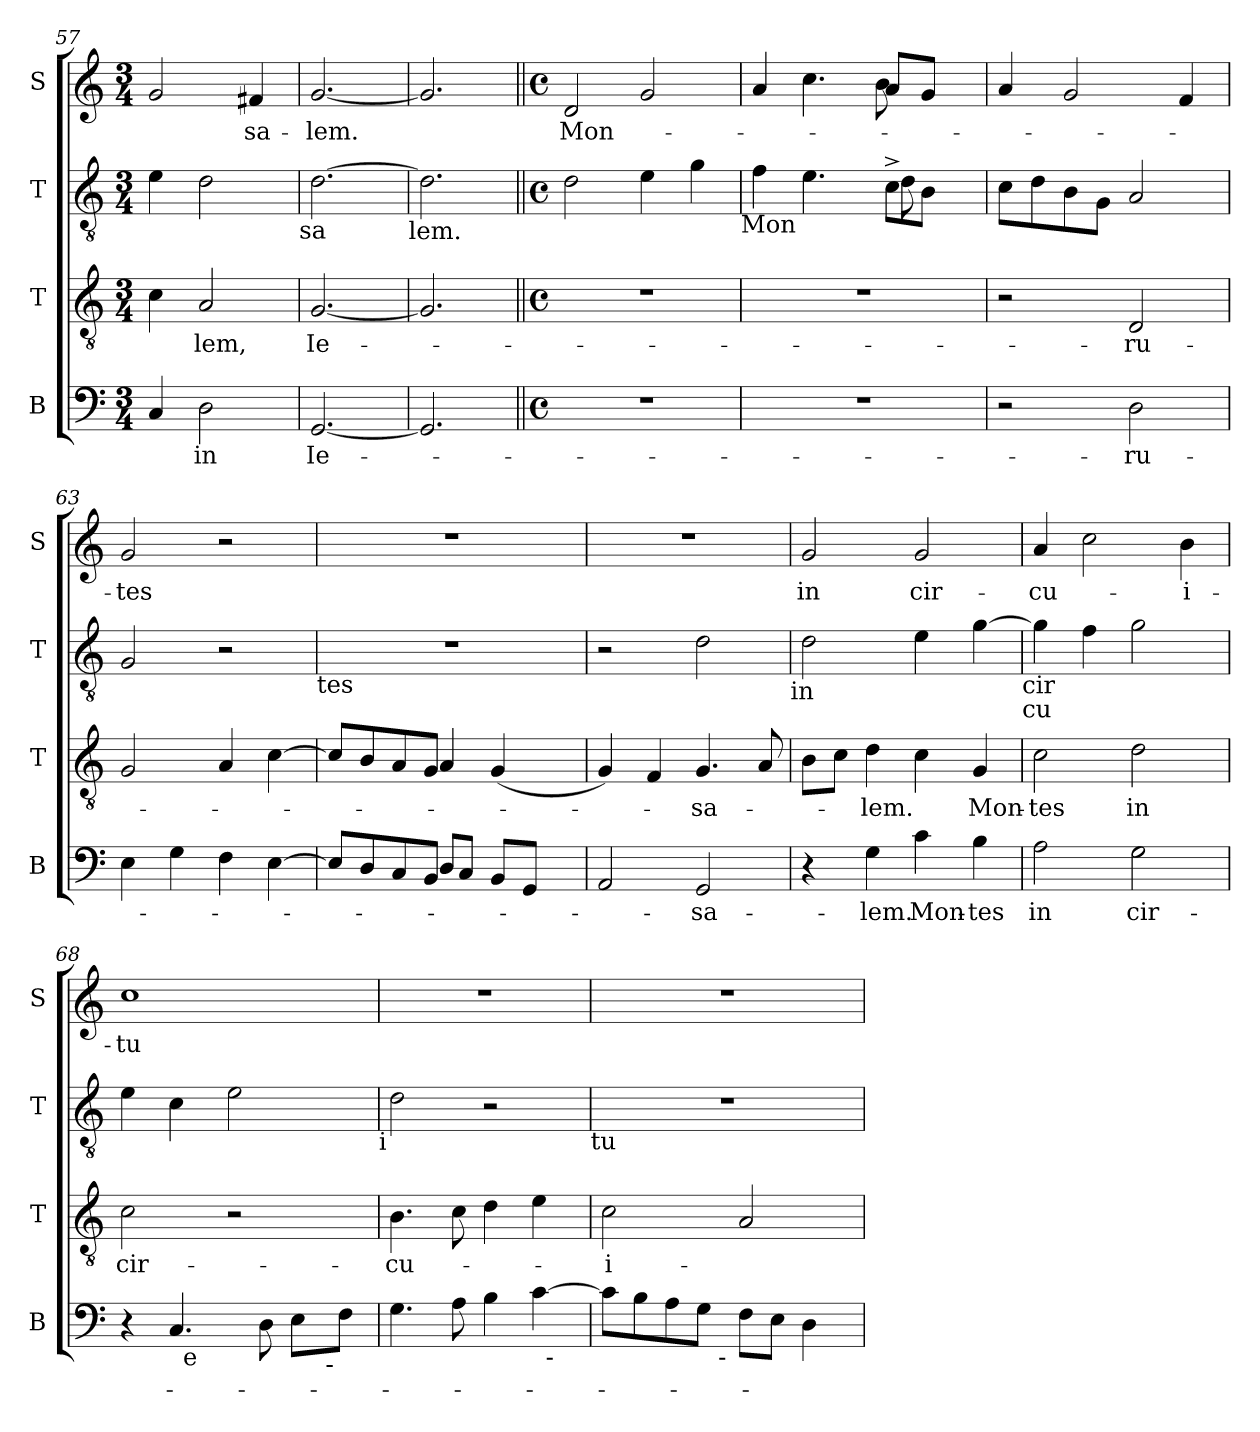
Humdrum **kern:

**kern	**text	**kern	**text	**kern	**kern	**text
*part4	*part4	*part3	*part3	*part2	*part1	*part1
*staff4	*staff4	*staff3	*staff3	*staff2	*staff1	*staff1
*I"B	*	*I"T	*	*I"T	*I"S	*
*I'B	*	*I'T	*	*I'T	*I'S	*
*clefF4	*	*clefGv2	*	*clefGv2	*clefG2	*
*k[]	*	*k[]	*	*k[]	*k[]	*
*C:	*	*C:	*	*C:	*C:	*
*M3/4	*	*M3/4	*	*M3/4	*M3/4	*
=57	=57	=57	=57	=57	=57	=57
4C/	.	4c\	.	4e\	2g/	.
!	!LO:LY:b	!	!LO:LY:b	!	!	!
2D\	in	2A/	-lem,	2d\	.	.
!	!	!	!	!	!	!LO:LY:b
.	.	.	.	.	4f#/	-sa-
!	!	!	!	!LO:TX:b:t=sa	!	!
=58	=58	=58	=58	=58	=58	=58
!	!LO:LY:b	!	!LO:LY:b	!	!	!LO:LY:b
[<2.GG/	Ie-	[<2.G/	Ie-	[>2.d\	[<2.g/	-lem.
!	!	!	!	!LO:TX:b:t=lem.	!	!
=59	=59	=59	=59	=59	=59	=59
2.GG/]	.	2.G/]	.	2.d\]	2.g/]	.
!!LO:PB:g=z
=60||	=60||	=60||	=60||	=60||	=60||	=60||
*M4/4	*	*M4/4	*	*M4/4	*M4/4	*
*met(c)	*	*met(c)	*	*met(c)	*met(c)	*
!	!	!	!	!	!	!LO:LY:b
1r	.	1r	.	2d\	2d/	Mon-
.	.	.	.	4e\	2g/	.
.	.	.	.	4g\	.	.
!	!	!	!	!LO:TX:b:t=Mon	!	!
=61	=61	=61	=61	=61	=61	=61
!LO:N:vis=1	!	!LO:N:vis=1	!	!	!	!
*	*	*	*	*^	*^	*
1r	.	1r	.	4f\	2ryy	4a/	2ryy	.
.	.	.	.	4.e\	.	4.cc\	.	.
.	.	.	.	.	8ryy	.	8ryy	.
.	.	.	.	8c^<\L	8d\	8a/L	8b\	.
.	.	.	.	8B\J	8ryy	8g/J	8ryy	.
.	.	.	.	8ryy	8ryy	8ryy	8ryy	.
*	*	*	*	*v	*v	*	*	*
*	*	*	*	*	*v	*v	*
=62	=62	=62	=62	=62	=62	=62
2r	.	2r	.	8c\L	4a/	.
.	.	.	.	8d\	.	.
.	.	.	.	8B\	2g/	.
.	.	.	.	8G\J	.	.
!	!LO:LY:b	!	!LO:LY:b	!	!	!
2D\	-ru-	2D/	-ru-	2A/	.	.
.	.	.	.	.	4f/	.
=63	=63	=63	=63	=63	=63	=63
!	!	!	!	!	!	!LO:LY:b
4E\	.	2G/	.	2G/	2g/	-tes
4G\	.	.	.	.	.	.
4F\	.	4A/	.	2r	2r	.
[>4E\	.	[>4c\	.	.	.	.
!	!	!	!	!LO:TX:b:t=tes	!	!
=64	=64	=64	=64	=64	=64	=64
*^	*	*^	*	*	*	*
!	!	!	!	!	!	!LO:N:vis=1	!LO:N:vis=1	!
8E/L]	4.ryy	.	8c/L]	4.ryy	.	1r	1r	.
8D/	.	.	8B/	.	.	.	.	.
8C/	.	.	8A/	.	.	.	.	.
8BB/J	8D/L	.	8G/J	4A/	.	.	.	.
8ryy	8C/J	.	8ryy	.	.	.	.	.
4.ryy	8BB/L	.	4.ryy	(<4G/	.	.	.	.
.	8GG/J	.	.	.	.	.	.	.
.	8ryy	.	.	8ryy	.	.	.	.
*v	*v	*	*	*	*	*	*	*
*	*	*v	*v	*	*	*	*
=65	=65	=65	=65	=65	=65	=65
2AA/	.	4G/)	.	2r	1r	.
.	.	4F/	.	.	.	.
!	!LO:LY:b	!	!LO:LY:b	!	!	!
2GG/	-sa-	4.G/	-sa-	2d\	.	.
.	.	8A/	.	.	.	.
!	!	!	!	!LO:TX:b:t=in	!	!
=66	=66	=66	=66	=66	=66	=66
!	!	!	!	!	!	!LO:LY:b
4r	.	8B\L	.	2d\	2g/	in
.	.	8c\J	.	.	.	.
!	!LO:LY:b	!	!LO:LY:b	!	!	!
4G\	-lem.	4d\	-lem.	.	.	.
!	!LO:LY:b	!	!	!	!	!LO:LY:b
4c\	Mon-	4c\	.	4e\	2g/	cir-
!	!LO:LY:b:rj	!	!LO:LY:b	!	!	!
4B\	-tes	4G/	Mon-	[>4g\	.	.
!	!	!	!	!LO:TX:b:t=cir	!	!
!	!	!	!	!LO:TX:b:t=cu	!	!
=67	=67	=67	=67	=67	=67	=67
!	!LO:LY:b	!	!LO:LY:b	!	!	!LO:LY:b
2A\	in	2c\	-tes	4g\]	4a/	-cu-
.	.	.	.	4f\	2cc\	.
!	!LO:LY:b	!	!LO:LY:b	!	!	!
2G\	cir-	2d\	in	2g\	.	.
!	!	!	!	!	!	!LO:LY:b
.	.	.	.	.	4b\	-i-
!!LO:LB:g=z
=68	=68	=68	=68	=68	=68	=68
!	!	!	!LO:LY:b	!	!	!LO:LY:b
*^	*	*	*	*	*	*
*	*^	*	*	*	*	*	*
4r	4ryy	2ryy	.	2c\	cir-	4e\	1cc	-tu
4.C/	32ryy	.	.	.	.	4c\	.	.
!	!LO:TX:b:t=e	!	!	!	!	!	!	!
.	2ryy	.	.	.	.	.	.	.
.	.	4ryy	.	2r	.	2e\	.	.
8D\	.	.	.	.	.	.	.	.
8E\L	.	16.ryy	.	.	.	.	.	.
.	8..ryy	.	.	.	.	.	.	.
!	!	!LO:TX:b:t=-	!	!	!	!	!	!
.	.	8ryy	.	.	.	.	.	.
8F\J	.	.	.	.	.	.	.	.
.	.	32ryy	.	.	.	.	.	.
!	!	!	!	!	!	!LO:TX:b:t=i	!	!
=69	=69	=69	=69	=69	=69	=69	=69	=69
!	!	!	!	!	!LO:LY:b	!	!	!
*	*v	*v	*	*	*	*	*	*
4.G\	2ryy	.	4.B\	-cu-	2d\	1r	.
8A\	.	.	8c\	.	.	.	.
4B\	4ryy	.	4d\	.	2r	.	.
[>4c\	32ryy	.	4e\	.	.	.	.
!	!LO:TX:b:t=-	!	!	!	!	!	!
.	8..ryy	.	.	.	.	.	.
!	!	!	!	!	!LO:TX:b:t=tu	!	!
=70	=70	=70	=70	=70	=70	=70	=70
!	!	!	!	!LO:LY:b	!	!	!
8c\L]	4..ryy	.	2c\	-i-	1r	1r	.
8B\	.	.	.	.	.	.	.
8A\	.	.	.	.	.	.	.
8G\J	.	.	.	.	.	.	.
!	!LO:TX:b:t=-	!	!	!	!	!	!
.	2ryy	.	.	.	.	.	.
8F\L	.	.	2A/	.	.	.	.
8E\J	.	.	.	.	.	.	.
4D\	.	.	.	.	.	.	.
.	16ryy	.	.	.	.	.	.
*v	*v	*	*	*	*	*	*
=	=	=	=	=	=	=
*-	*-	*-	*-	*-	*-	*-
